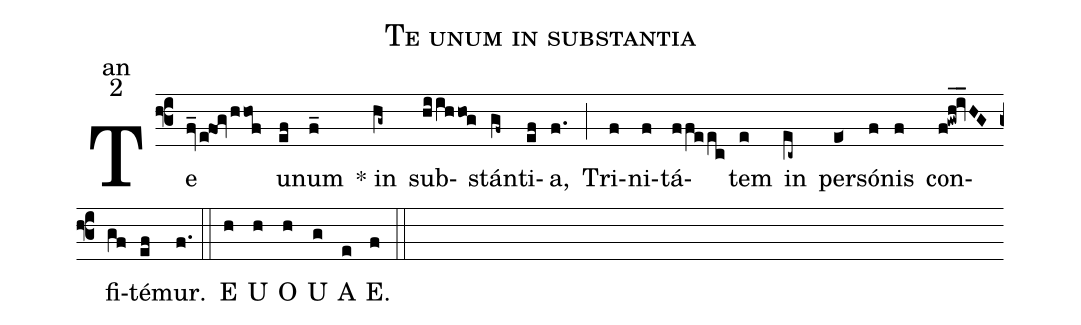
name:Te unum in substantia;
office-part:an;
mode:2;
%%
(f3) Te(fv_/e!fog/hhof) u(ef)num(f_) <sp>*</sp> in(hg~) sub(hi/ih/hog)stán(gf~)ti(ef)a,(f.) (;)
Tri(f)ni(f)tá(ffe/ec)tem(e) in(ec~) per(e<)só(f)nis(f) con(f!gwh_@iv_HG)fi(gf)té(ef)mur.(f.) (::)
E(h) U(h) O(h) U(g) A(e) E.(f) (::)
